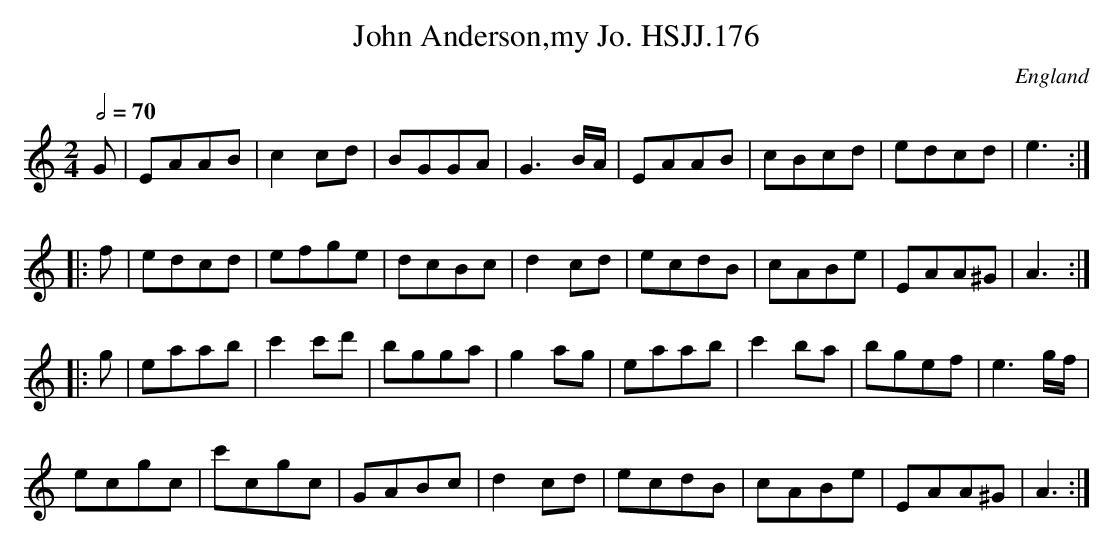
X:1
T:John Anderson,my Jo. HSJJ.176
M:2/4
L:1/8
Q:1/2=70
O:England
K:C major
G|EAAB|c2cd|BGGA|G3B/A/|EAAB|cBcd|edcd|e3:|!
|:f|edcd|efge|dcBc|d2cd|ecdB|cABe|EAA^G|A3:|!
|:g|eaab|c'2c'd'|bgga|g2ag|eaab|c'2ba|bgef|e3g/f/|!
ecgc|c'cgc|GABc|d2cd|ecdB|cABe|EAA^G|A3:|
